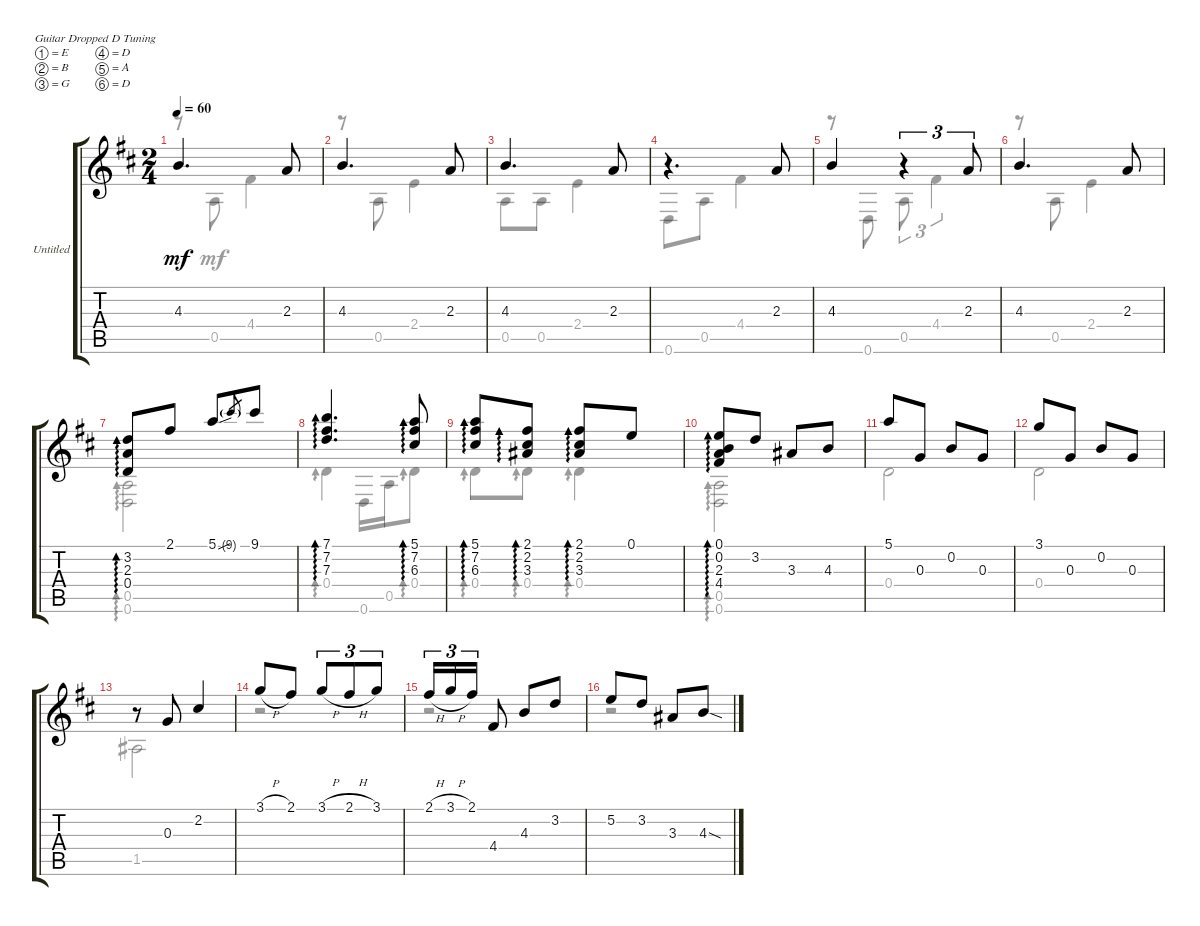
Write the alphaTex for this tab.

\bracketExtendMode groupsimilarinstruments
\firstSystemTrackNameOrientation horizontal
\otherSystemsTrackNameOrientation horizontal
\track ("Untitled" "Untitled") {instrument acousticguitarnylon}
\staff {score tabs}
\tuning (E4 B3 G3 D3 A2 D2)
\voice
\ts (2 4)
\tempo 60
\clef g2
\ks d
4.3.4{d dy mf} 2.3.8 |
4.3.4{d} 2.3.8 |
4.3.4{d} 2.3.8 |
r.4{d} 2.3.8 |
4.3.4 r.4{tu (3 2)} 2.3.8{tu (3 2)} |
4.3.4{d} 2.3.8 |
(3.2 2.3 0.4).8{ad 0} 2.1.8 5.1{sou}.8 9.1{g}.8{gr} 9.1.8 |
(7.1 7.2 7.3).4{d ad 0} (5.1 7.2 6.3).8{ad 0} |
(5.1 7.2 6.3).8{ad 0} (2.1 2.2 3.3).8{ad 0} (2.1 2.2 3.3).8{ad 0} 0.1.8 |
(0.1 0.2 2.3 4.4).8{ad 0} 3.2.8 3.3.8 4.3.8 |
5.1.8 0.3.8 0.2.8 0.3.8 |
3.1.8 0.3.8 0.2.8 0.3.8 |
r.8 0.3.8 2.2.4 |
3.1{h}.8 2.1.8 3.1{h}.8{tu (3 2)} 2.1{h}.8{tu (3 2)} 3.1.8{tu (3 2)} |
2.1{h}.16{tu (3 2)} 3.1{h}.16{tu (3 2)} 2.1.16{tu (3 2)} 4.4.8 4.3.8 3.2.8 |
5.2.8 3.2.8 3.3.8 4.3{sod}.8
\voice
\clef g2
\ottava regular
\simile none
\ks d
r.8{dy mf} 0.5.8 4.4.4 |
r.8 0.5.8 2.4.4 |
0.5.8 0.5.8 2.4.4 |
0.6.8 0.5.8 4.4.4 |
r.8 0.6.8 0.5.8{tu (3 2)} 4.4.4{tu (3 2)} |
r.8 0.5.8 2.4.4 |
(0.5 0.6).2{ad 0} |
0.4.4{ad 0} 0.6.16 0.5.16 0.4.8{ad 0} |
0.4.8{ad 0} 0.4.8{ad 0} 0.4.4{ad 0} |
(0.5 0.6).2{ad 0} |
0.4.2 |
0.4.2 |
1.5.2 |
r.2 |
r.2 |
r.2
